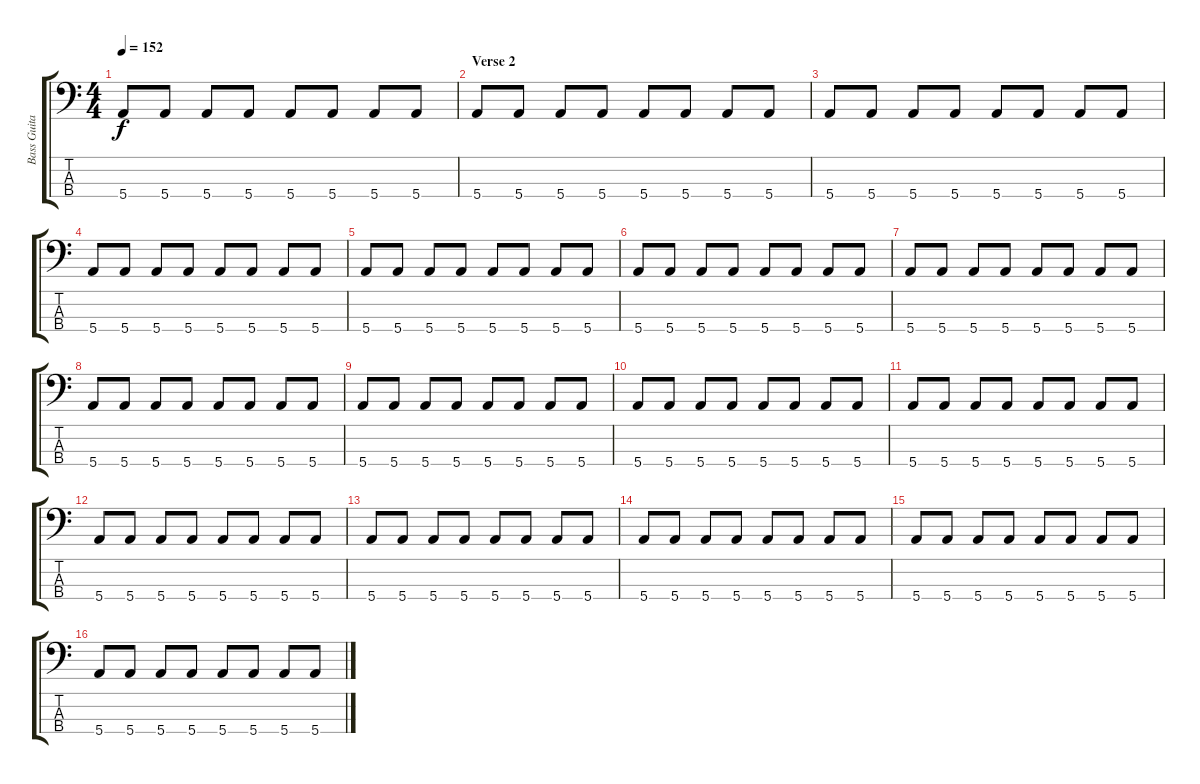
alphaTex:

\track ("Bass Guitar" "Bass Guita") {instrument electricbassfinger}
\staff {score tabs}
\tuning (G2 D2 A1 E1) {hide}
\ts (4 4)
\tempo 152
\clef f4
\ks c
5.4.8{dy f} 5.4.8 5.4.8 5.4.8 5.4.8 5.4.8 5.4.8 5.4.8 |
\section ("" "Verse 2")
5.4.8 5.4.8 5.4.8 5.4.8 5.4.8 5.4.8 5.4.8 5.4.8 |
5.4.8 5.4.8 5.4.8 5.4.8 5.4.8 5.4.8 5.4.8 5.4.8 |
5.4.8 5.4.8 5.4.8 5.4.8 5.4.8 5.4.8 5.4.8 5.4.8 |
5.4.8 5.4.8 5.4.8 5.4.8 5.4.8 5.4.8 5.4.8 5.4.8 |
5.4.8 5.4.8 5.4.8 5.4.8 5.4.8 5.4.8 5.4.8 5.4.8 |
5.4.8 5.4.8 5.4.8 5.4.8 5.4.8 5.4.8 5.4.8 5.4.8 |
5.4.8 5.4.8 5.4.8 5.4.8 5.4.8 5.4.8 5.4.8 5.4.8 |
5.4.8 5.4.8 5.4.8 5.4.8 5.4.8 5.4.8 5.4.8 5.4.8 |
5.4.8 5.4.8 5.4.8 5.4.8 5.4.8 5.4.8 5.4.8 5.4.8 |
5.4.8 5.4.8 5.4.8 5.4.8 5.4.8 5.4.8 5.4.8 5.4.8 |
5.4.8 5.4.8 5.4.8 5.4.8 5.4.8 5.4.8 5.4.8 5.4.8 |
5.4.8 5.4.8 5.4.8 5.4.8 5.4.8 5.4.8 5.4.8 5.4.8 |
5.4.8 5.4.8 5.4.8 5.4.8 5.4.8 5.4.8 5.4.8 5.4.8 |
5.4.8 5.4.8 5.4.8 5.4.8 5.4.8 5.4.8 5.4.8 5.4.8 |
5.4.8 5.4.8 5.4.8 5.4.8 5.4.8 5.4.8 5.4.8 5.4.8
